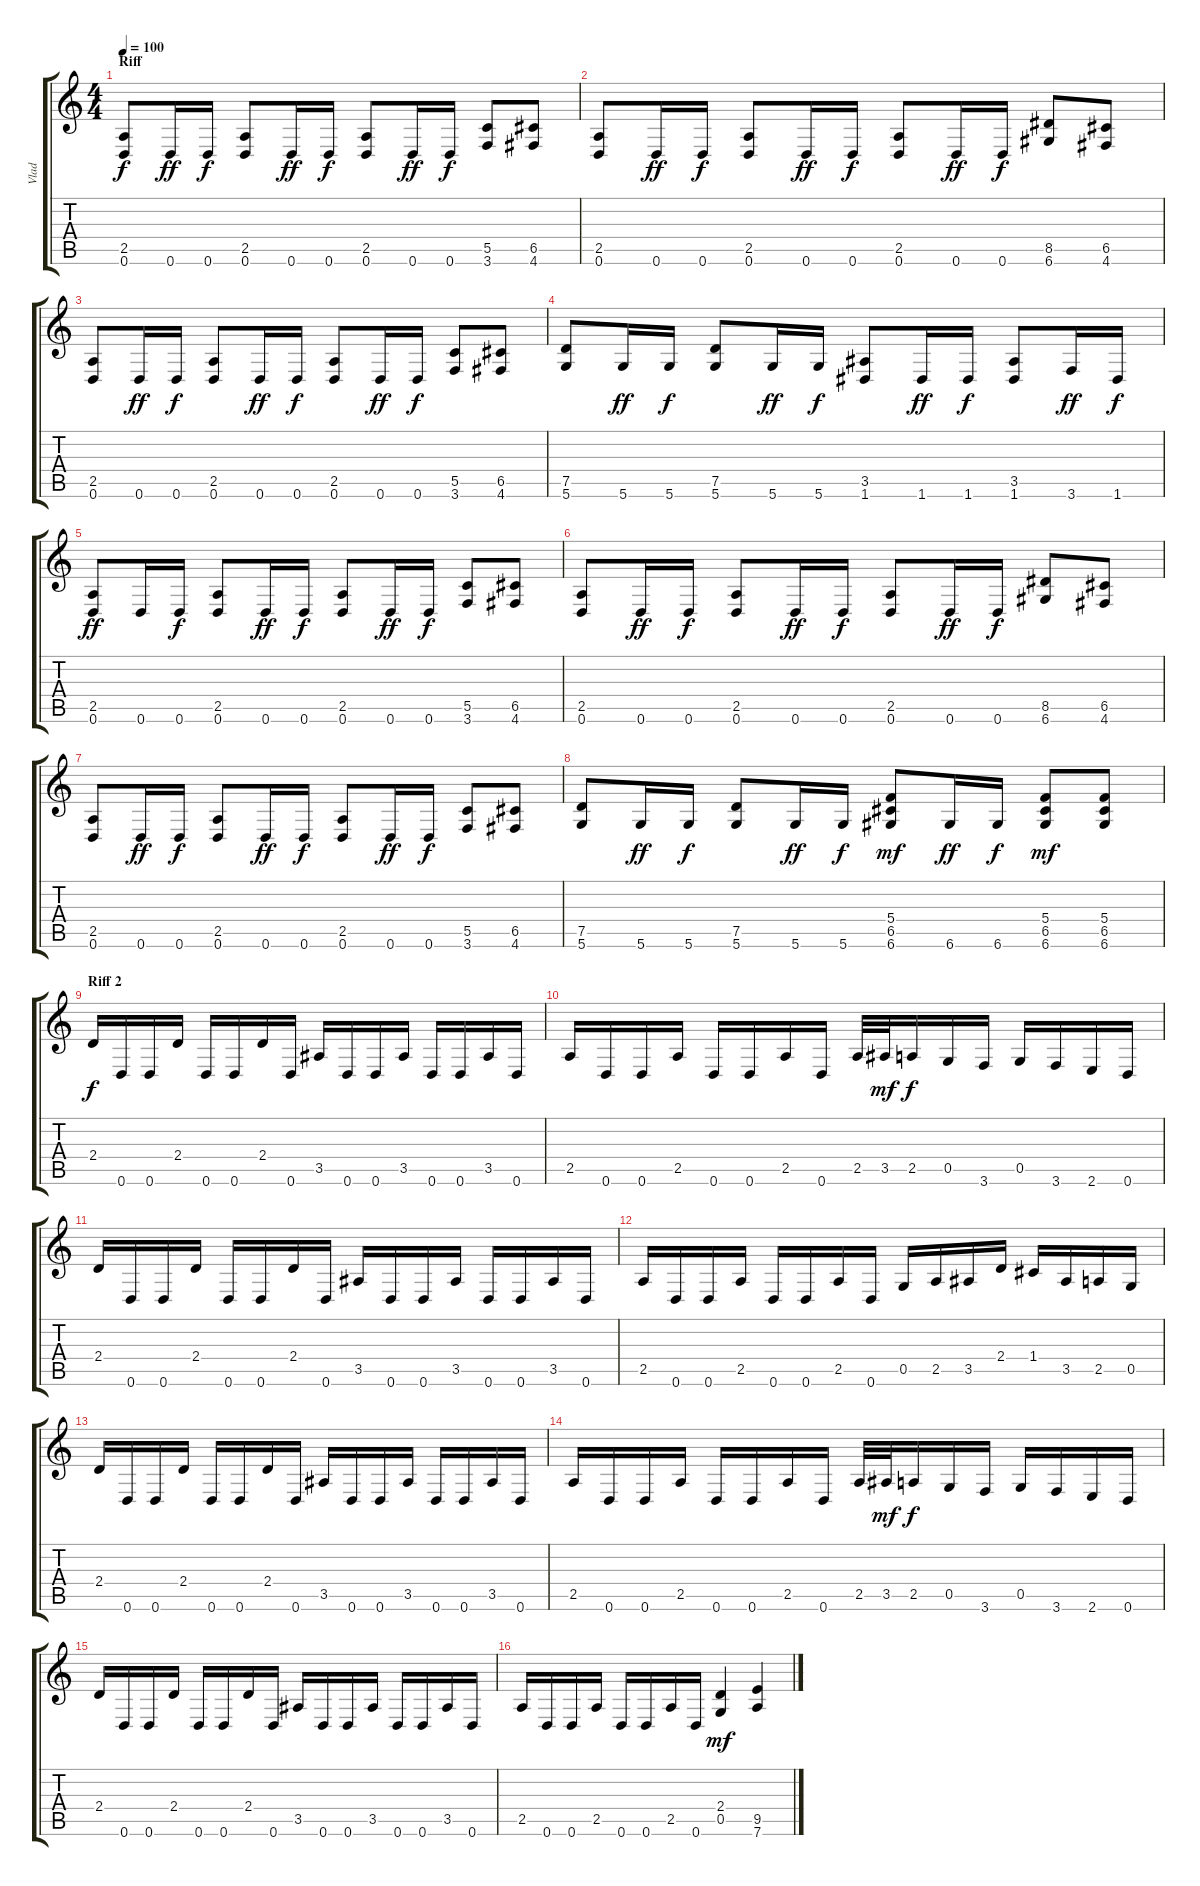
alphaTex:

\track ("Vlad" "Vlad") {instrument distortionguitar}
\staff {score tabs}
\tuning (D4 A3 F3 C3 G2 D2) {hide}
\ts (4 4)
\section ("" "Riff")
\tempo 100
\clef g2
\ks c
(2.5 0.6).8{dy f instrument distortionguitar} 0.6.16{dy ff} 0.6.16{dy f} (2.5 0.6).8 0.6.16{dy ff} 0.6.16{dy f} (2.5 0.6).8 0.6.16{dy ff} 0.6.16{dy f} (5.5 3.6).8 (6.5 4.6).8 |
(2.5 0.6).8 0.6.16{dy ff} 0.6.16{dy f} (2.5 0.6).8 0.6.16{dy ff} 0.6.16{dy f} (2.5 0.6).8 0.6.16{dy ff} 0.6.16{dy f} (8.5 6.6).8 (6.5 4.6).8 |
(2.5 0.6).8 0.6.16{dy ff} 0.6.16{dy f} (2.5 0.6).8 0.6.16{dy ff} 0.6.16{dy f} (2.5 0.6).8 0.6.16{dy ff} 0.6.16{dy f} (5.5 3.6).8 (6.5 4.6).8 |
(7.5 5.6).8 5.6.16{dy ff} 5.6.16{dy f} (7.5 5.6).8 5.6.16{dy ff} 5.6.16{dy f} (3.5 1.6).8 1.6.16{dy ff} 1.6.16{dy f} (3.5 1.6).8 3.6.16{dy ff} 1.6.16{dy f} |
(2.5 0.6).8{dy ff} 0.6.16 0.6.16{dy f} (2.5 0.6).8 0.6.16{dy ff} 0.6.16{dy f} (2.5 0.6).8 0.6.16{dy ff} 0.6.16{dy f} (5.5 3.6).8 (6.5 4.6).8 |
(2.5 0.6).8 0.6.16{dy ff} 0.6.16{dy f} (2.5 0.6).8 0.6.16{dy ff} 0.6.16{dy f} (2.5 0.6).8 0.6.16{dy ff} 0.6.16{dy f} (8.5 6.6).8 (6.5 4.6).8 |
(2.5 0.6).8 0.6.16{dy ff} 0.6.16{dy f} (2.5 0.6).8 0.6.16{dy ff} 0.6.16{dy f} (2.5 0.6).8 0.6.16{dy ff} 0.6.16{dy f} (5.5 3.6).8 (6.5 4.6).8 |
(7.5 5.6).8 5.6.16{dy ff} 5.6.16{dy f} (7.5 5.6).8 5.6.16{dy ff} 5.6.16{dy f} (5.4 6.5 6.6).8{dy mf} 6.6.16{dy ff} 6.6.16{dy f} (5.4 6.5 6.6).8{dy mf} (5.4 6.5 6.6).8 |
\section ("" "Riff 2")
2.4.16{dy f} 0.6.16 0.6.16 2.4.16 0.6.16 0.6.16 2.4.16 0.6.16 3.5.16 0.6.16 0.6.16 3.5.16 0.6.16 0.6.16 3.5.16 0.6.16 |
2.5.16 0.6.16 0.6.16 2.5.16 0.6.16 0.6.16 2.5.16 0.6.16 2.5.32 3.5.32{dy mf} 2.5.16{dy f} 0.5.16 3.6.16 0.5.16 3.6.16 2.6.16 0.6.16 |
2.4.16 0.6.16 0.6.16 2.4.16 0.6.16 0.6.16 2.4.16 0.6.16 3.5.16 0.6.16 0.6.16 3.5.16 0.6.16 0.6.16 3.5.16 0.6.16 |
2.5.16 0.6.16 0.6.16 2.5.16 0.6.16 0.6.16 2.5.16 0.6.16 0.5.16 2.5.16 3.5.16 2.4.16 1.4.16 3.5.16 2.5.16 0.5.16 |
2.4.16 0.6.16 0.6.16 2.4.16 0.6.16 0.6.16 2.4.16 0.6.16 3.5.16 0.6.16 0.6.16 3.5.16 0.6.16 0.6.16 3.5.16 0.6.16 |
2.5.16 0.6.16 0.6.16 2.5.16 0.6.16 0.6.16 2.5.16 0.6.16 2.5.32 3.5.32{dy mf} 2.5.16{dy f} 0.5.16 3.6.16 0.5.16 3.6.16 2.6.16 0.6.16 |
2.4.16 0.6.16 0.6.16 2.4.16 0.6.16 0.6.16 2.4.16 0.6.16 3.5.16 0.6.16 0.6.16 3.5.16 0.6.16 0.6.16 3.5.16 0.6.16 |
2.5.16 0.6.16 0.6.16 2.5.16 0.6.16 0.6.16 2.5.16 0.6.16 (2.4 0.5).4{dy mf} (9.5{ss} 7.6{ss}).4
